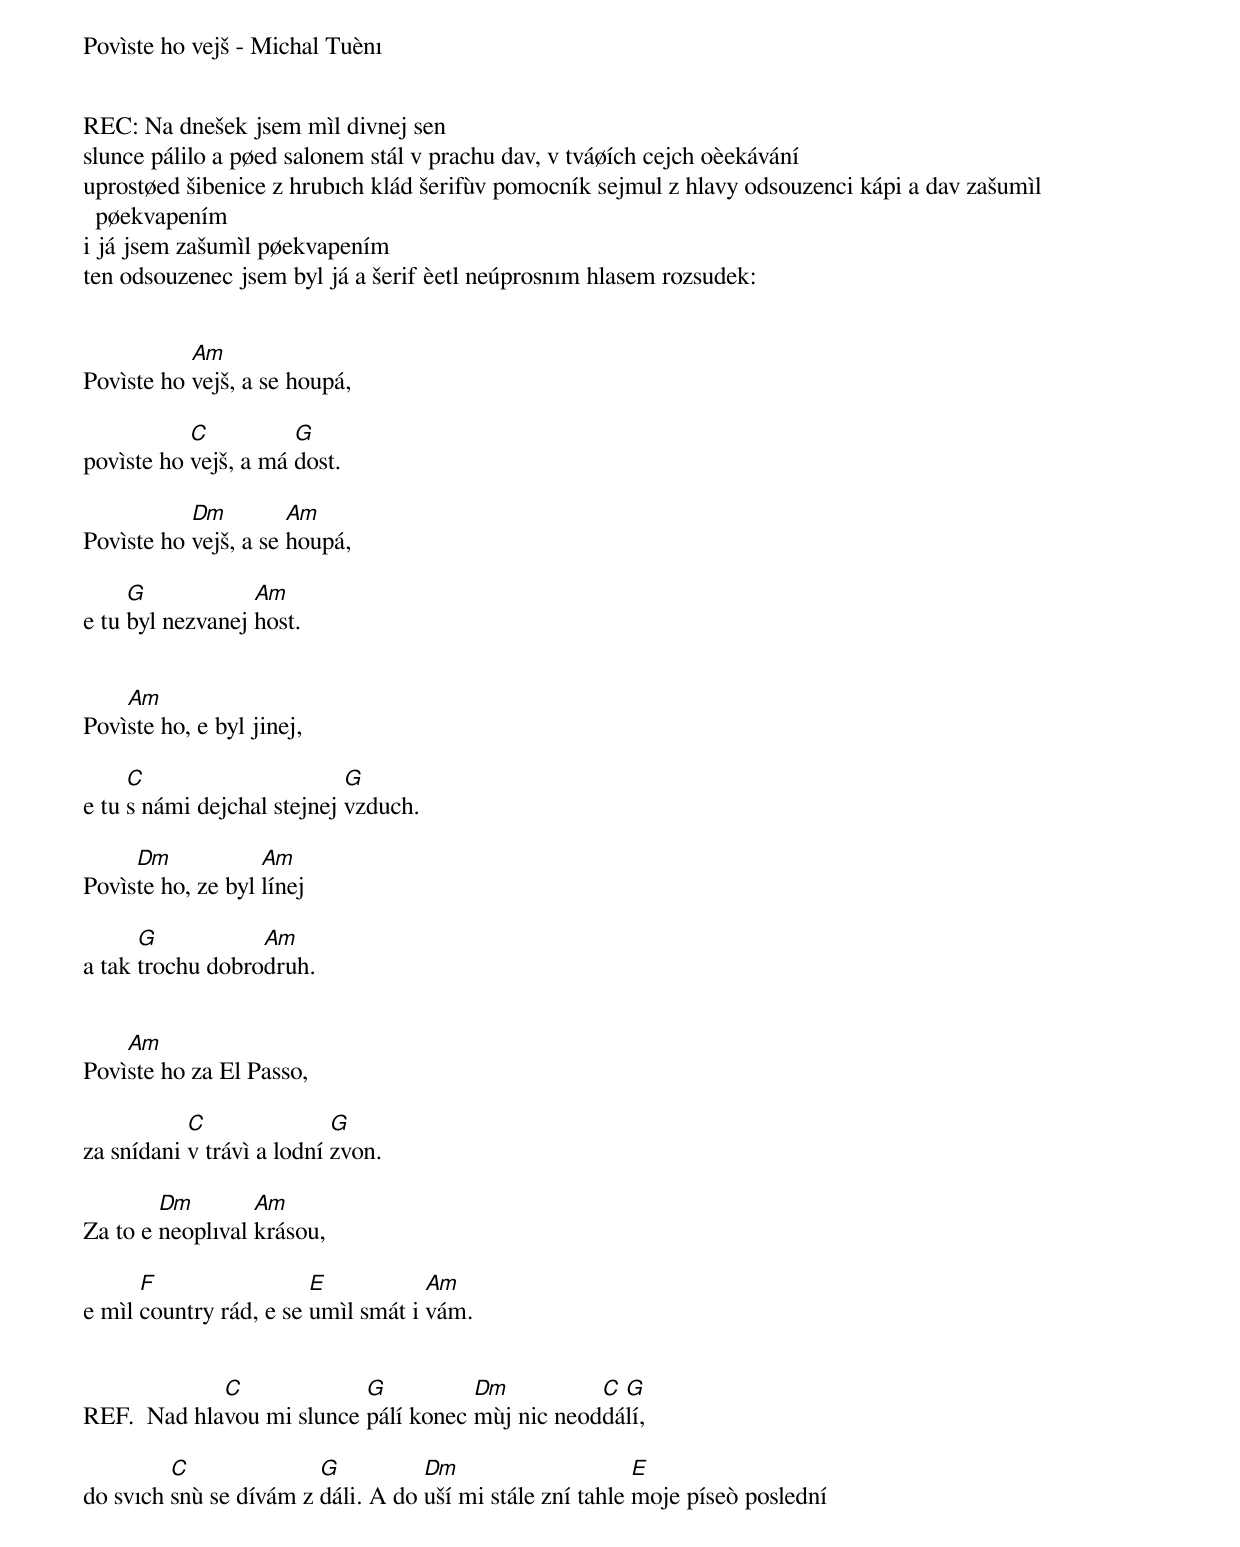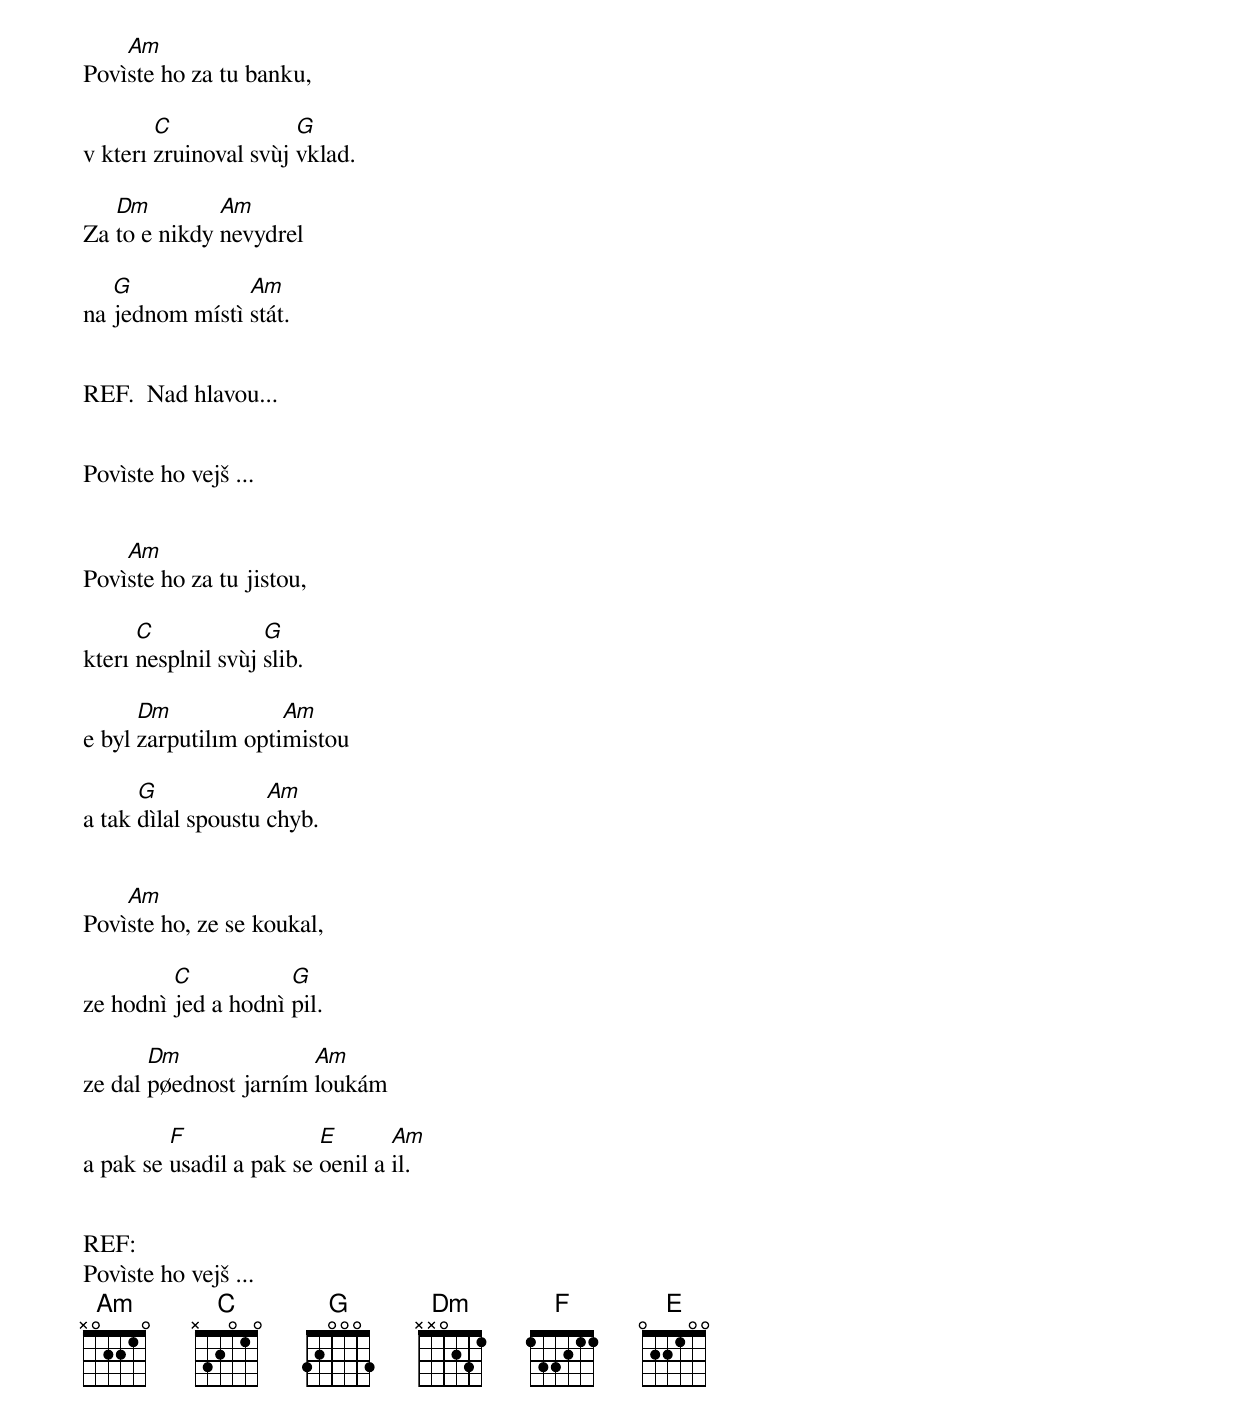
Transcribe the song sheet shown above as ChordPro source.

Povìste ho vejš - Michal Tuènı


REC: Na dnešek jsem mìl divnej sen
slunce pálilo a pøed salonem stál v prachu dav, v tváøích cejch oèekávání
uprostøed šibenice z hrubıch klád šerifùv pomocník sejmul z hlavy odsouzenci kápi a dav zašumìl pøekvapením
i já jsem zašumìl pøekvapením
ten odsouzenec jsem byl já a šerif èetl neúprosnım hlasem rozsudek:


Povìste ho [Am]vejš, a se houpá,

povìste ho [C]vejš, a má [G]dost.

Povìste ho [Dm]vejš, a se [Am]houpá,

e tu [G]byl nezvanej [Am]host.


Povì[Am]ste ho, e byl jinej,

e tu [C]s námi dejchal stejnej [G]vzduch.

Povìs[Dm]te ho, ze byl [Am]línej

a tak [G]trochu dobro[Am]druh.


Povì[Am]ste ho za El Passo,

za snídani [C]v trávì a lodní [G]zvon.

Za to e [Dm]neoplıval [Am]krásou,

e mìl [F]country rád, e se [E]umìl smát i [Am]vám.


REF.  Nad hla[C]vou mi slunce [G]pálí konec [Dm]mùj nic neod[C]dá[G]lí,

do svıch [C]snù se dívám z [G]dáli. A do [Dm]uší mi stále zní tahle [E]moje píseò poslední


Povì[Am]ste ho za tu banku,

v kterı [C]zruinoval svùj [G]vklad.

Za [Dm]to e nikdy [Am]nevydrel

na [G]jednom místì [Am]stát.


REF.  Nad hlavou...


Povìste ho vejš ...


Povì[Am]ste ho za tu jistou,

kterı [C]nesplnil svùj [G]slib.

e byl [Dm]zarputilım opti[Am]mistou

a tak [G]dìlal spoustu [Am]chyb.


Povì[Am]ste ho, ze se koukal,

ze hodnì [C]jed a hodnì [G]pil.

ze dal [Dm]pøednost jarním [Am]loukám

a pak se [F]usadil a pak se [E]oenil a [Am]il.


REF:
Povìste ho vejš ...
